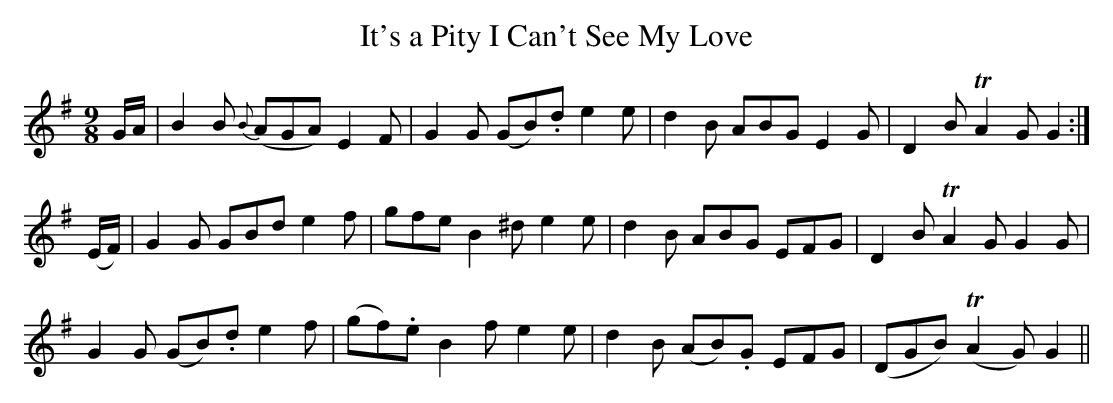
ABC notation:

X:1
T: It's a Pity I Can't See My Love
M: 9/8
L: 1/8
K: G
G/A/|B2 B {B}(AGA) E2 F|G2 G (GB).d e2 e|d2 B ABG E2 G|D2 B TA2 G G2:|
(E/F/)|G2 G GBd e2 f|gfe B2 ^d e2 e|d2 B ABG EFG|D2 B TA2 G G2 G|
G2 G (GB).d e2 f|(gf).e B2 f e2 e|d2 B (AB).G EFG|(DGB) (TA2 G) G2||
